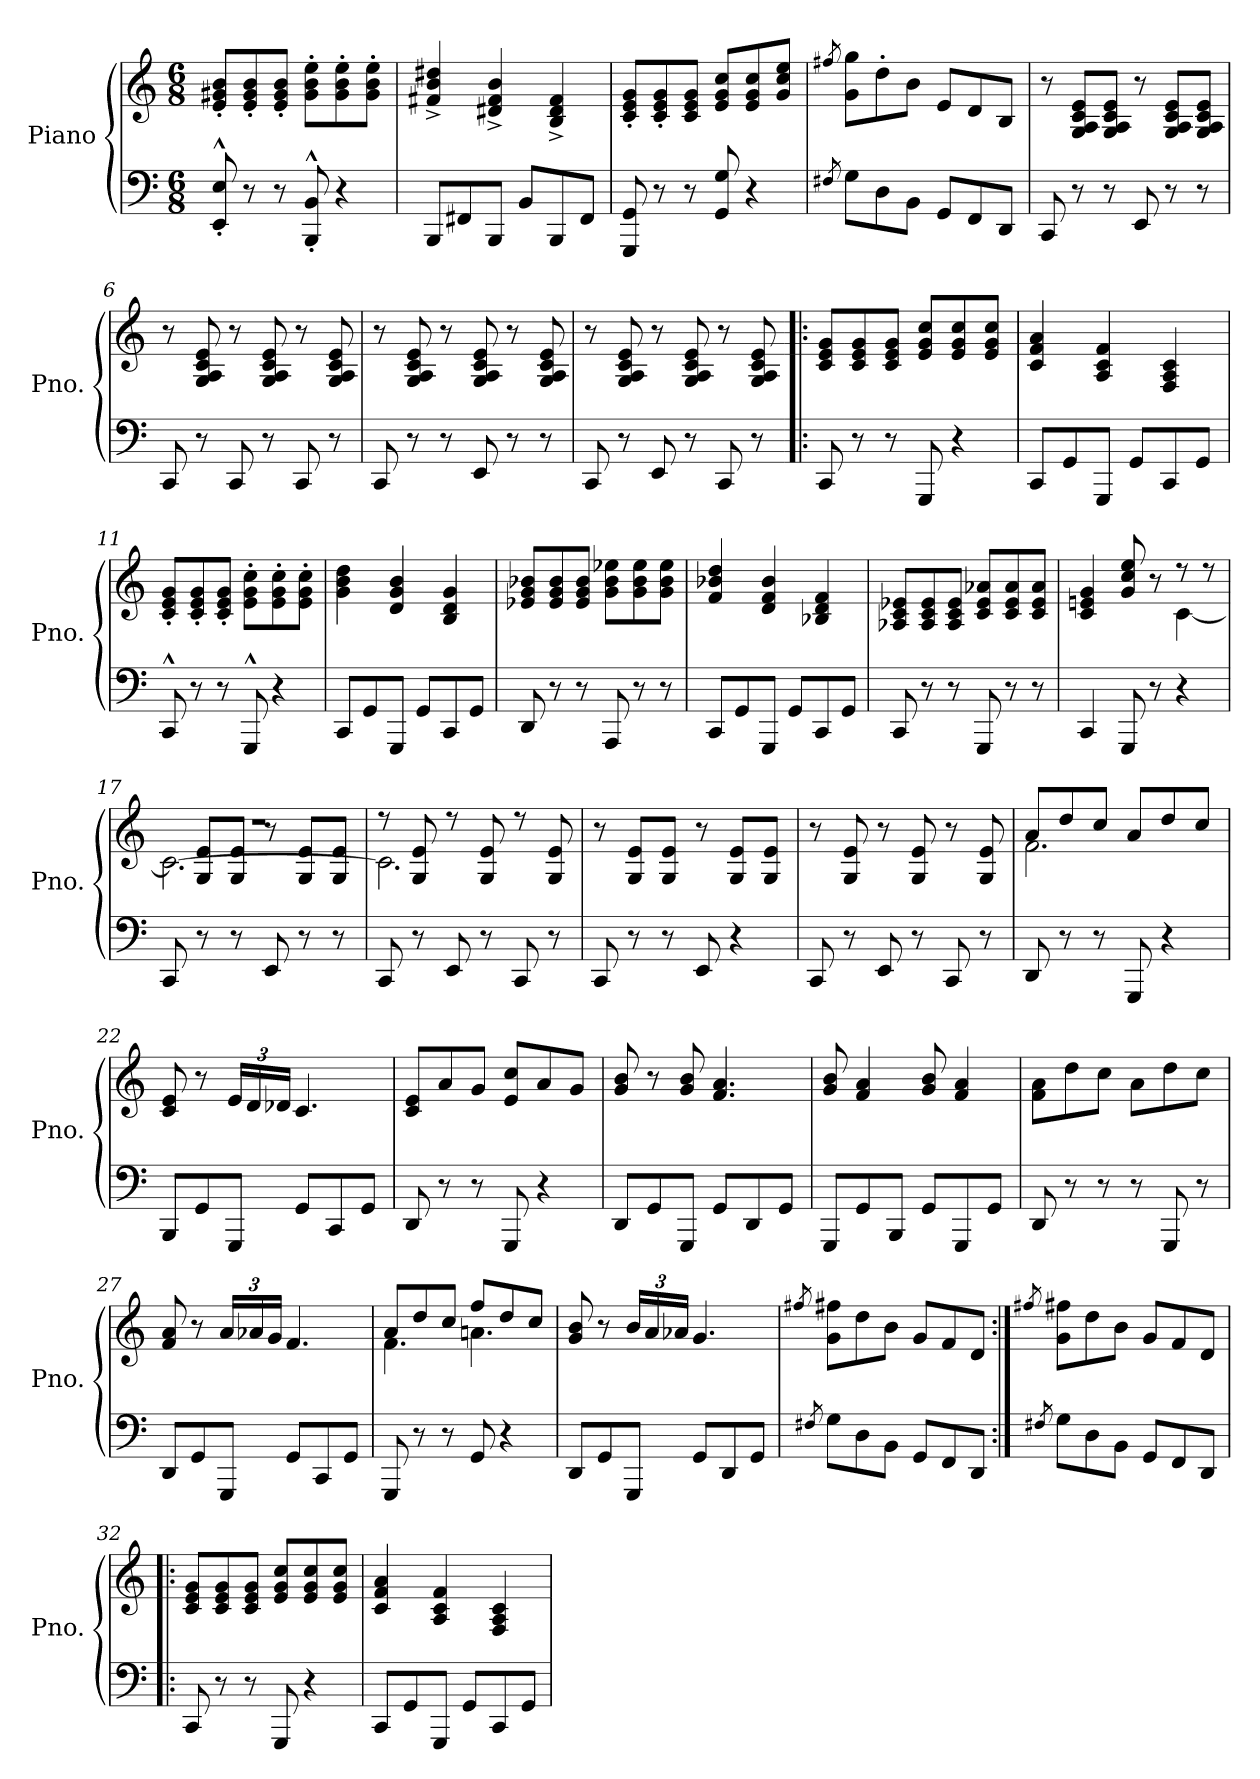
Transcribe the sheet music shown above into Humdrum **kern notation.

**kern	**kern
*part1	*part1
*staff2	*staff1
*I"Piano	*
*I'Pno.	*
*clefF4	*clefG2
*k[]	*k[]
*C:	*C:
*M6/8	*M6/8
=1	=1
8EE/'^^ 8E/'^^	8e/' 8g#X/' 8b/'L
8r	8e/' 8g#/' 8b/'
8r	8e/' 8g#/' 8b/'J
8BBB/'^^ 8BB/'^^	8g#\' 8b\' 8ee\'L
4r	8g#\' 8b\' 8ee\'
.	8g#\' 8b\' 8ee\'J
=2	=2
8BBB/L	4f#X/^ 4b/^ 4dd#X/^
8FF#X/	.
8BBB/J	4d#X/^ 4f#/^ 4b/^
8BB/L	.
8BBB/	4B/^ 4d#/^ 4f#/^
8FF#/J	.
=3	=3
8GGG/ 8GG/	8c/' 8e/' 8g/'L
8r	8c/' 8e/' 8g/'
8r	8c/ 8e/ 8g/J
8GG/ 8G/	8e/ 8g/ 8cc/L
4r	8e/ 8g/ 8cc/
.	8g/ 8cc/ 8ee/J
=4	=4
8qF#X/	8qff#X/
8G\L	8g\ 8gg\L
8D\	8dd'\
8BB\J	8b\J
8GG/L	8e/L
8FF/	8d/
8DD/J	8B/J
=5	=5
8CC/	8r
8r	8G/ 8A/ 8c/ 8e/L
8r	8G/ 8A/ 8c/ 8e/J
8EE/	8r
8r	8G/ 8A/ 8c/ 8e/L
8r	8G/ 8A/ 8c/ 8e/J
!!LO:LB:g=z
=6	=6
8CC/	8r
8r	8G/ 8A/ 8c/ 8e/
8CC/	8r
8r	8G/ 8A/ 8c/ 8e/
8CC/	8r
8r	8G/ 8A/ 8c/ 8e/
=7	=7
8CC/	8r
8r	8G/ 8A/ 8c/ 8e/
8r	8r
8EE/	8G/ 8A/ 8c/ 8e/
8r	8r
8r	8G/ 8A/ 8c/ 8e/
=8	=8
8CC/	8r
8r	8G/ 8A/ 8c/ 8e/
8EE/	8r
8r	8G/ 8A/ 8c/ 8e/
8CC/	8r
8r	8G/ 8A/ 8c/ 8e/
=9!|:	=9!|:
8CC/	8c/ 8e/ 8g/L
8r	8c/ 8e/ 8g/
8r	8c/ 8e/ 8g/J
8GGG/	8e/ 8g/ 8cc/L
4r	8e/ 8g/ 8cc/
.	8e/ 8g/ 8cc/J
=10	=10
8CC/L	4c/ 4f/ 4a/
8GG/	.
8GGG/J	4A/ 4c/ 4f/
8GG/L	.
8CC/	4F/ 4A/ 4c/
8GG/J	.
!!LO:LB:g=z
=11	=11
8CC^^/	8c/' 8e/' 8g/'L
8r	8c/' 8e/' 8g/'
8r	8c/' 8e/' 8g/'J
8GGG^^/	8e\' 8g\' 8cc\'L
4r	8e\' 8g\' 8cc\'
.	8e\' 8g\' 8cc\'J
=12	=12
8CC/L	4g\ 4b\ 4dd\
8GG/	.
8GGG/J	4d/ 4g/ 4b/
8GG/L	.
8CC/	4B/ 4d/ 4g/
8GG/J	.
=13	=13
8DD/	8e-X/ 8g/ 8b-X/L
8r	8e-/ 8g/ 8b-/
8r	8e-/ 8g/ 8b-/J
8AAA/	8g\ 8b-\ 8ee-X\L
8r	8g\ 8b-\ 8ee-\
8r	8g\ 8b-\ 8ee-\J
=14	=14
8CC/L	4f/ 4b-X/ 4dd/
8GG/	.
8GGG/J	4d/ 4f/ 4b-/
8GG/L	.
8CC/	4B-X/ 4d/ 4f/
8GG/J	.
=15	=15
8CC/	8A-X/ 8c/ 8e-X/L
8r	8A-/ 8c/ 8e-/
8r	8A-/ 8c/ 8e-/J
8GGG/	8c/ 8e-/ 8a-X/L
8r	8c/ 8e-/ 8a-/
8r	8c/ 8e-/ 8a-/J
=16	=16
*	*^
4CC/	4c/ 4en/ 4g/	2ryy
8GGG/	8g/ 8cc/ 8ee/	.
8r	8r	.
4r	8r	[4c\
.	8r	.
!!LO:LB:g=z
=17	=17	=17
*	*	*^
8CC/	2.r	8ryy	2.c\_
8r	.	8G/ 8e/L	.
8r	.	8G/ 8e/J	.
8EE/	.	8r	.
8r	.	8G/ 8e/L	.
8r	.	8G/ 8e/J	.
*	*	*v	*v
=18	=18	=18
8CC/	8r	2.c\]
8r	8G/ 8e/	.
8EE/	8r	.
8r	8G/ 8e/	.
8CC/	8r	.
8r	8G/ 8e/	.
*	*v	*v
=19	=19
8CC/	8r
8r	8G/ 8e/L
8r	8G/ 8e/J
8EE/	8r
4r	8G/ 8e/L
.	8G/ 8e/J
=20	=20
8CC/	8r
8r	8G/ 8e/
8EE/	8r
8r	8G/ 8e/
8CC/	8r
8r	8G/ 8e/
=21	=21
*	*^
8DD/	8a/L	2.f\
8r	8dd/	.
8r	8cc/J	.
8GGG/	8a/L	.
4r	8dd/	.
.	8cc/J	.
*	*v	*v
!!LO:LB:g=z
=22	=22
8BBB/L	8c/ 8e/
8GG/	8r
*	*Xbrackettup
8GGG/J	24e/LL
.	24d/
.	24d-X/JJ
8GG/L	4.c/
8CC/	.
8GG/J	.
=23	=23
8DD/	8c/ 8e/L
8r	8a/
8r	8g/J
8GGG/	8e/ 8cc/L
4r	8a/
.	8g/J
=24	=24
8DD/L	8g/ 8b/
8GG/	8r
8GGG/J	8g/ 8b/
8GG/L	4.f/ 4.a/
8DD/	.
8GG/J	.
=25	=25
8GGG/L	8g/ 8b/
8GG/	4f/ 4a/
8BBB/J	.
8GG/L	8g/ 8b/
8GGG/	4f/ 4a/
8GG/J	.
=26	=26
8DD/	8f\ 8a\L
8r	8dd\
8r	8cc\J
8r	8a\L
8GGG/	8dd\
8r	8cc\J
=27	=27
8DD/L	8f/ 8a/
8GG/	8r
8GGG/J	24a/LL
.	24a-X/
.	24g/JJ
8GG/L	4.f/
8CC/	.
8GG/J	.
!!LO:LB:g=z
=28	=28
*	*^
8GGG/	8a/L	4.f\
8r	8dd/	.
8r	8cc/J	.
8GG/	8ff/L	4.an\
4r	8dd/	.
.	8cc/J	.
*	*v	*v
=29	=29
8DD/L	8g/ 8b/
8GG/	8r
8GGG/J	24b/LL
.	24a/
.	24a-X/JJ
8GG/L	4.g/
8DD/	.
8GG/J	.
=30	=30
8qF#X/	8qff#X/
8G\L	8g\ 8ff#\L
8D\	8dd\
8BB\J	8b\J
8GG/L	8g/L
8FF/	8f/
8DD/J	8d/J
=31:|!	=31:|!
8qF#X/	8qff#X/
8G\L	8g\ 8ff#\L
8D\	8dd\
8BB\J	8b\J
8GG/L	8g/L
8FF/	8f/
8DD/J	8d/J
=32!|:	=32!|:
8CC/	8c/ 8e/ 8g/L
8r	8c/ 8e/ 8g/
8r	8c/ 8e/ 8g/J
8GGG/	8e/ 8g/ 8cc/L
4r	8e/ 8g/ 8cc/
.	8e/ 8g/ 8cc/J
=33	=33
8CC/L	4c/ 4f/ 4a/
8GG/	.
8GGG/J	4A/ 4c/ 4f/
8GG/L	.
8CC/	4F/ 4A/ 4c/
8GG/J	.
=	=
*-	*-
